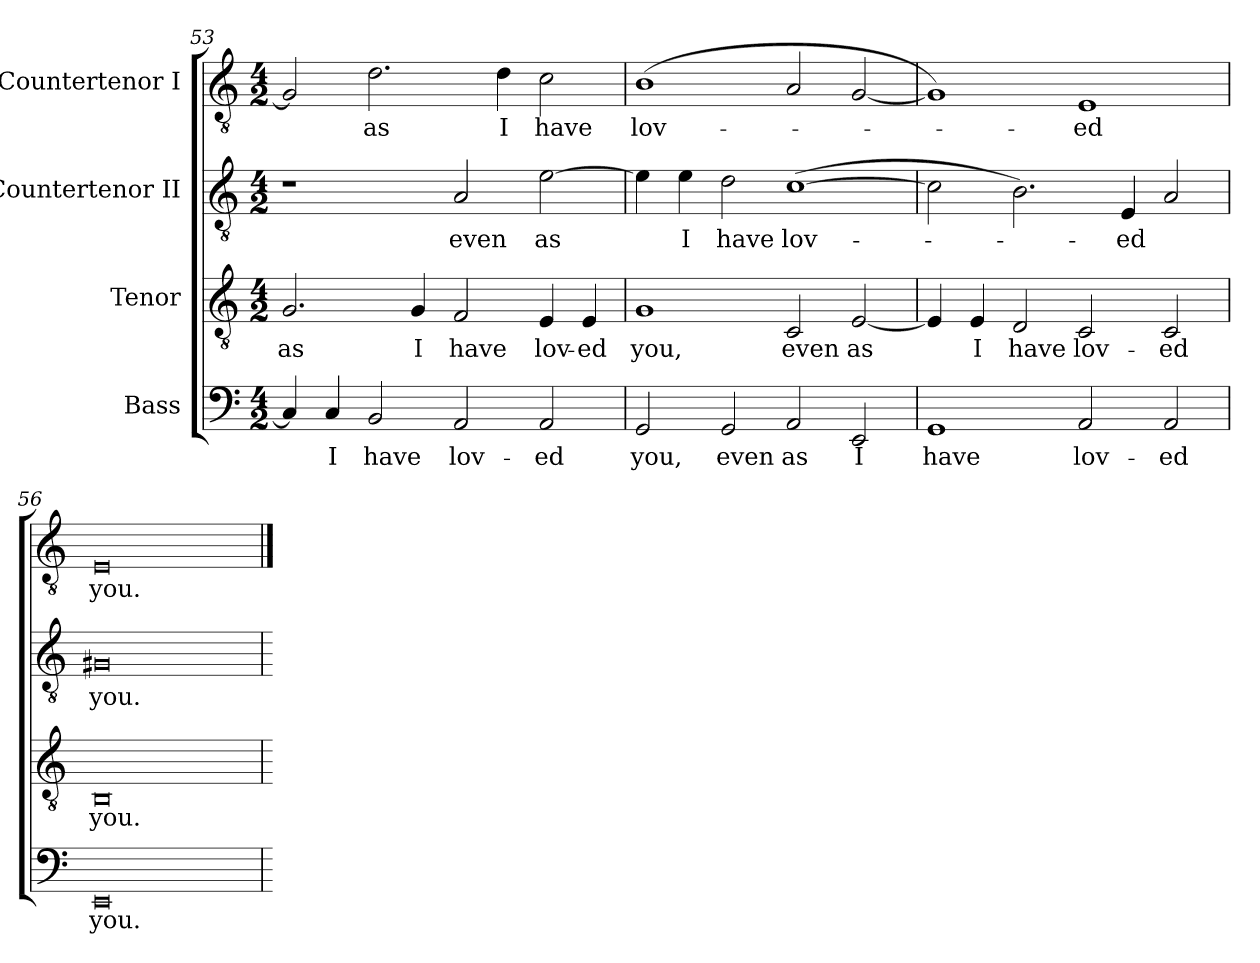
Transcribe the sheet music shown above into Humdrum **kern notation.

**kern	**text	**kern	**text	**kern	**text	**kern	**text
*part4	*part4	*part3	*part3	*part2	*part2	*part1	*part1
*staff4	*staff4	*staff3	*staff3	*staff2	*staff2	*staff1	*staff1
*I"Bass	*	*I"Tenor	*	*I"Countertenor II	*	*I"Countertenor I	*
!!LO:LB:g=z
*clefF4	*	*clefGv2	*	*clefGv2	*	*clefGv2	*
*	*	*k[]	*	*k[]	*	*	*
*	*	*C:	*	*C:	*	*	*
*M4/2	*	*M4/2	*	*M4/2	*	*M4/2	*
=53	=53	=53	=53	=53	=53	=53	=53
!	!	!	!LO:LY:b:cj	!	!	!	!
4C/]	.	2.G/	as	1r	.	2G/]	.
!	!LO:LY:b:cj	!	!	!	!	!	!
4C/	I	.	.	.	.	.	.
!	!LO:LY:b:cj	!	!	!	!	!	!LO:LY:b:cj
2BB/	have	.	.	.	.	2.d\	as
!	!	!	!LO:LY:b:cj	!	!	!	!
.	.	4G/	I	.	.	.	.
!	!LO:LY:b:cj	!	!LO:LY:b:cj	!	!LO:LY:b:cj	!	!
2AA/	lov-	2F/	have	2A/	even	.	.
!	!	!	!	!	!	!	!LO:LY:b:cj
.	.	.	.	.	.	4d\	I
!	!LO:LY:b:cj	!	!LO:LY:b:cj	!	!LO:LY:b:cj	!	!LO:LY:b:cj
2AA/	-ed	4E/	lov-	[>2e\	as	2c\	have
!	!	!	!LO:LY:b:cj	!	!	!	!
.	.	4E/	-ed	.	.	.	.
=54	=54	=54	=54	=54	=54	=54	=54
!	!LO:LY:b:cj	!	!LO:LY:b:cj	!	!	!	!LO:LY:b:cj
2GG/	you,	1G	you,	4e\]	.	(>1B	lov-
!	!	!	!	!	!LO:LY:b:cj	!	!
.	.	.	.	4e\	I	.	.
!	!LO:LY:b:cj	!	!	!	!LO:LY:b:cj	!	!
2GG/	even	.	.	2d\	have	.	.
!	!LO:LY:b:cj	!	!LO:LY:b:cj	!	!LO:LY:b:cj	!	!
2AA/	as	2C/	even	(>[>1c	lov-	2A/	.
!	!LO:LY:b:cj	!	!LO:LY:b:cj	!	!	!	!
2EE/	I	[<2E/	as	.	.	[<2G/	.
=55	=55	=55	=55	=55	=55	=55	=55
!	!LO:LY:b:cj	!	!	!	!	!	!
1GG	have	4E/]	.	2c\]	.	1G])	.
!	!	!	!LO:LY:b:cj	!	!	!	!
.	.	4E/	I	.	.	.	.
!	!	!	!LO:LY:b:cj	!	!	!	!
.	.	2D/	have	2.B\)	.	.	.
!	!LO:LY:b:cj	!	!LO:LY:b:cj	!	!	!	!LO:LY:b:cj
2AA/	lov-	2C/	lov-	.	.	1E	-ed
!	!	!	!	!	!LO:LY:b:cj	!	!
.	.	.	.	4E/	-ed	.	.
!	!LO:LY:b:cj	!	!LO:LY:b:cj	!	!	!	!
2AA/	-ed	2C/	-ed	2A/	.	.	.
=56	=56	=56	=56	=56	=56	=56	=56
!	!LO:LY:b:cj	!	!LO:LY:b:cj	!	!LO:LY:b:cj	!	!LO:LY:b:cj
0EE	you.	0BB	you.	0G#X	you.	0E	you.
=	==	=	==	=	==	==	==
*-	*-	*-	*-	*-	*-	*-	*-
